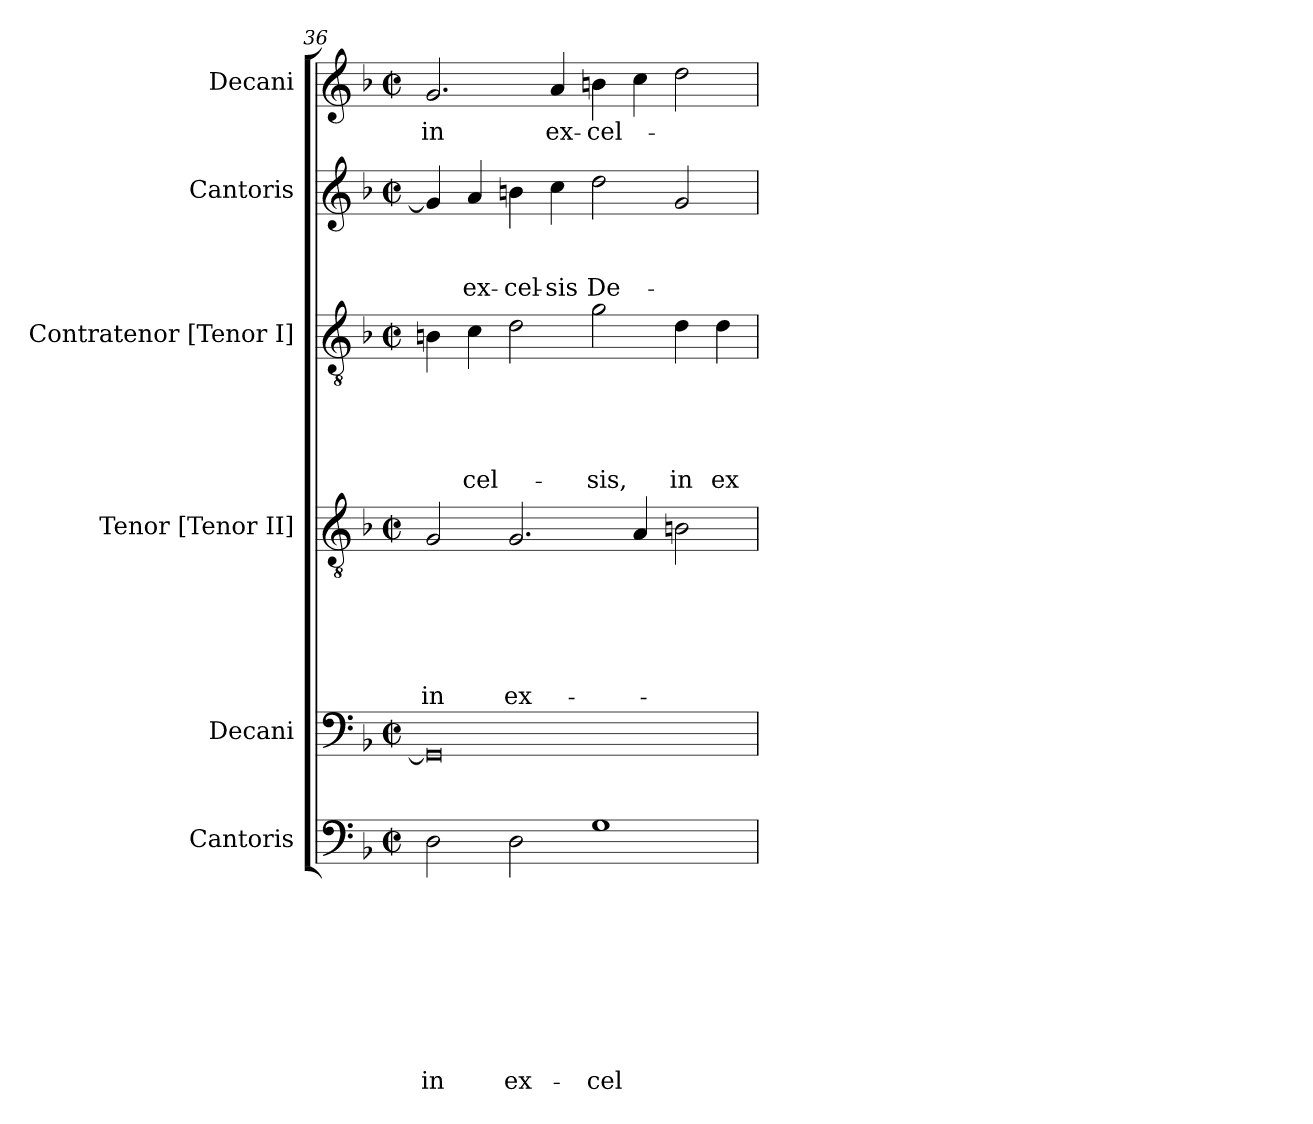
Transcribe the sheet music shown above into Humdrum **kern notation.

**kern	**text	**text	**text	**text	**text	**text	**text	**text	**text	**kern	**text	**kern	**text	**text	**text	**text	**text	**text	**kern	**text	**text	**text	**text	**text	**kern	**text	**text	**text	**kern	**text
*part6	*part6	*part6	*part6	*part6	*part6	*part6	*part6	*part6	*part6	*part5	*part5	*part4	*part4	*part4	*part4	*part4	*part4	*part4	*part3	*part3	*part3	*part3	*part3	*part3	*part2	*part2	*part2	*part2	*part1	*part1
*staff6	*staff6	*staff6	*staff6	*staff6	*staff6	*staff6	*staff6	*staff6	*staff6	*staff5	*staff5	*staff4	*staff4	*staff4	*staff4	*staff4	*staff4	*staff4	*staff3	*staff3	*staff3	*staff3	*staff3	*staff3	*staff2	*staff2	*staff2	*staff2	*staff1	*staff1
*I"Cantoris	*	*	*	*	*	*	*	*	*	*I"Decani	*	*I"Tenor [Tenor II]	*	*	*	*	*	*	*I"Contratenor [Tenor I]	*	*	*	*	*	*I"Cantoris	*	*	*	*I"Decani	*
*clefF4	*	*	*	*	*	*	*	*	*	*clefF4	*	*clefGv2	*	*	*	*	*	*	*clefGv2	*	*	*	*	*	*clefG2	*	*	*	*clefG2	*
*k[b-]	*	*	*	*	*	*	*	*	*	*k[b-]	*	*k[b-]	*	*	*	*	*	*	*k[b-]	*	*	*	*	*	*k[b-]	*	*	*	*k[b-]	*
*F:	*	*	*	*	*	*	*	*	*	*F:	*	*F:	*	*	*	*	*	*	*F:	*	*	*	*	*	*F:	*	*	*	*F:	*
*M2/2	*	*	*	*	*	*	*	*	*	*M2/2	*	*M2/2	*	*	*	*	*	*	*M2/2	*	*	*	*	*	*M2/2	*	*	*	*M2/2	*
*met(c|)	*	*	*	*	*	*	*	*	*	*met(c|)	*	*met(c|)	*	*	*	*	*	*	*met(c|)	*	*	*	*	*	*met(c|)	*	*	*	*met(c|)	*
=36	=36	=36	=36	=36	=36	=36	=36	=36	=36	=36	=36	=36	=36	=36	=36	=36	=36	=36	=36	=36	=36	=36	=36	=36	=36	=36	=36	=36	=36	=36
!	!	!	!	!	!	!	!	!	!LO:LY:b:rj	!	!	!	!	!	!	!	!	!LO:LY:b	!	!	!	!	!	!	!	!	!	!	!	!LO:LY:a:rj
2D\	.	.	.	.	.	.	.	.	in	0GG]	.	2G/	.	.	.	.	.	in	4Bn\	.	.	.	.	.	4g/]	.	.	.	2.g/	in
!	!	!	!	!	!	!	!	!	!	!	!	!	!	!	!	!	!	!	!	!	!	!	!	!LO:LY:b	!	!	!	!LO:LY:b:rj	!	!
.	.	.	.	.	.	.	.	.	.	.	.	.	.	.	.	.	.	.	4c\	.	.	.	.	-cel-	4a/	.	.	ex-	.	.
!	!	!	!	!	!	!	!	!	!LO:LY:b:rj	!	!	!	!	!	!	!	!	!LO:LY:b	!	!	!	!	!	!	!	!	!	!LO:LY:b:rj	!	!
2D\	.	.	.	.	.	.	.	.	ex-	.	.	2.G/	.	.	.	.	.	ex-	2d\	.	.	.	.	.	4bn\	.	.	-cel-	.	.
!	!	!	!	!	!	!	!	!	!	!	!	!	!	!	!	!	!	!	!	!	!	!	!	!	!	!	!	!LO:LY:b:rj	!	!LO:LY:a:rj
.	.	.	.	.	.	.	.	.	.	.	.	.	.	.	.	.	.	.	.	.	.	.	.	.	4cc\	.	.	-sis	4a/	ex-
!	!	!	!	!	!	!	!	!	!LO:LY:b:rj	!	!	!	!	!	!	!	!	!	!	!	!	!	!	!LO:LY:b	!	!	!	!LO:LY:b:rj	!	!LO:LY:a:rj
1G	.	.	.	.	.	.	.	.	-cel-	.	.	.	.	.	.	.	.	.	2g\	.	.	.	.	-sis,	2dd\	.	.	De-	4bn\	-cel-
.	.	.	.	.	.	.	.	.	.	.	.	4A/	.	.	.	.	.	.	.	.	.	.	.	.	.	.	.	.	4cc\	.
!	!	!	!	!	!	!	!	!	!	!	!	!	!	!	!	!	!	!	!	!	!	!	!	!LO:LY:b	!	!	!	!	!	!
.	.	.	.	.	.	.	.	.	.	.	.	2Bn\	.	.	.	.	.	.	4d\	.	.	.	.	in	2g/	.	.	.	2dd\	.
!	!	!	!	!	!	!	!	!	!	!	!	!	!	!	!	!	!	!	!	!	!	!	!	!LO:LY:b	!	!	!	!	!	!
.	.	.	.	.	.	.	.	.	.	.	.	.	.	.	.	.	.	.	4d\	.	.	.	.	ex-	.	.	.	.	.	.
=	=	=	=	=	=	=	=	=	=	=	=	=	=	=	=	=	=	=	=	=	=	=	=	=	=	=	=	=	=	=
*-	*-	*-	*-	*-	*-	*-	*-	*-	*-	*-	*-	*-	*-	*-	*-	*-	*-	*-	*-	*-	*-	*-	*-	*-	*-	*-	*-	*-	*-	*-
